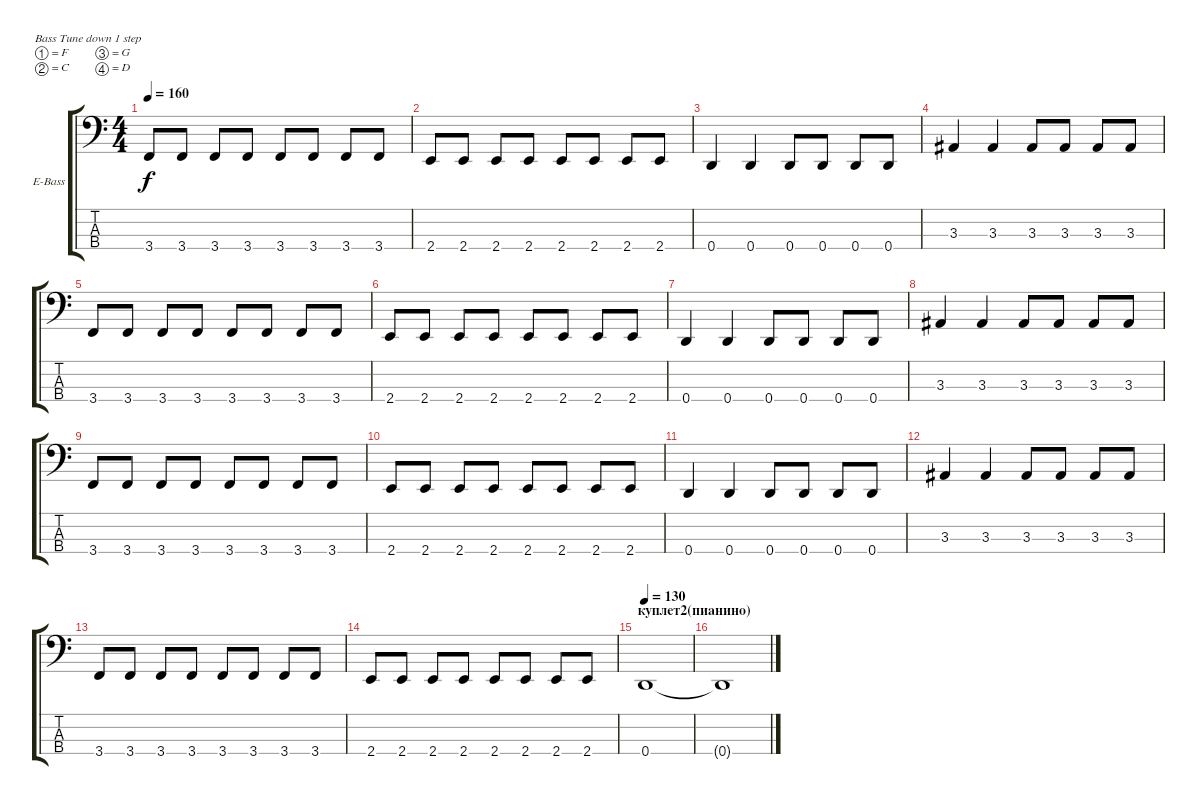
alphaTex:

\defaultSystemsLayout 4
\bracketExtendMode groupsimilarinstruments
\firstSystemTrackNameOrientation horizontal
\otherSystemsTrackNameOrientation horizontal
\track ("Jason McCaslin" "E-Bass") {instrument electricbassfinger}
\staff {score tabs}
\tuning (F2 C2 G1 D1)
\ts (4 4)
\tempo 160
\clef f4
\scale
0.333333
\ks c
3.4.8{dy f} 3.4.8 3.4.8 3.4.8 3.4.8 3.4.8 3.4.8 3.4.8 |
\scale
0.333333 2.4.8 2.4.8 2.4.8 2.4.8 2.4.8 2.4.8 2.4.8 2.4.8 |
\scale
0.333333 0.4.4 0.4.4 0.4.8 0.4.8 0.4.8 0.4.8 |
\scale
0.333333 3.3.4 3.3.4 3.3.8 3.3.8 3.3.8 3.3.8 |
\scale
0.333333 3.4.8 3.4.8 3.4.8 3.4.8 3.4.8 3.4.8 3.4.8 3.4.8 |
\scale
0.333333 2.4.8 2.4.8 2.4.8 2.4.8 2.4.8 2.4.8 2.4.8 2.4.8 |
\scale
0.333333 0.4.4 0.4.4 0.4.8 0.4.8 0.4.8 0.4.8 |
\scale
0.333333 3.3.4 3.3.4 3.3.8 3.3.8 3.3.8 3.3.8 |
\scale
0.333333 3.4.8 3.4.8 3.4.8 3.4.8 3.4.8 3.4.8 3.4.8 3.4.8 |
\scale
0.333333 2.4.8 2.4.8 2.4.8 2.4.8 2.4.8 2.4.8 2.4.8 2.4.8 |
\scale
0.333333 0.4.4 0.4.4 0.4.8 0.4.8 0.4.8 0.4.8 |
\scale
0.333333 3.3.4 3.3.4 3.3.8 3.3.8 3.3.8 3.3.8 |
\scale
0.333333 3.4.8 3.4.8 3.4.8 3.4.8 3.4.8 3.4.8 3.4.8 3.4.8 |
\scale
0.333333 2.4.8 2.4.8 2.4.8 2.4.8 2.4.8 2.4.8 2.4.8 2.4.8 |
\section ("" "куплет2(пианино)")
\tempo (130 0.00625)
\scale
0.333333 0.4.1 |
0.4{t}.1
